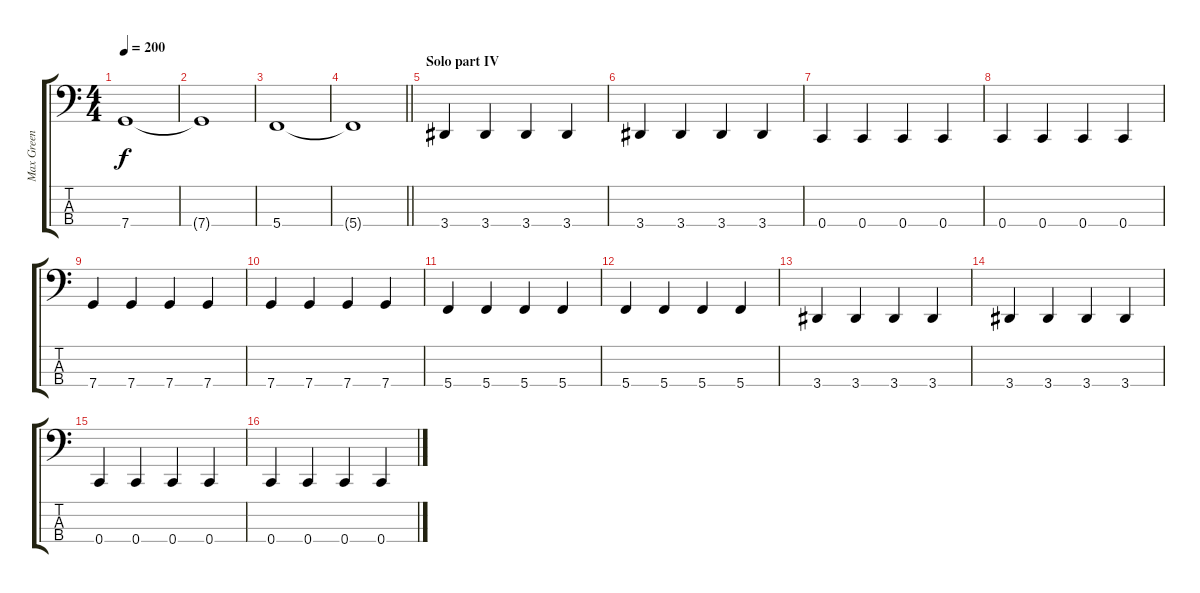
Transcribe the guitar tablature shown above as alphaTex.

\track ("Max Green" "Max Green") {instrument electricbassfinger}
\staff {score tabs}
\tuning (F2 C2 G1 C1) {hide}
\ts (4 4)
\tempo 200
\clef f4
\ks c
7.4.1{dy f} |
7.4{t}.1 |
5.4.1 |
\barLineRight lightlight
5.4{t}.1 |
\section ("" "Solo part IV")
3.4.4 3.4.4 3.4.4 3.4.4 |
3.4.4 3.4.4 3.4.4 3.4.4 |
0.4.4 0.4.4 0.4.4 0.4.4 |
0.4.4 0.4.4 0.4.4 0.4.4 |
7.4.4 7.4.4 7.4.4 7.4.4 |
7.4.4 7.4.4 7.4.4 7.4.4 |
5.4.4 5.4.4 5.4.4 5.4.4 |
5.4.4 5.4.4 5.4.4 5.4.4 |
3.4.4 3.4.4 3.4.4 3.4.4 |
3.4.4 3.4.4 3.4.4 3.4.4 |
0.4.4 0.4.4 0.4.4 0.4.4 |
0.4.4 0.4.4 0.4.4 0.4.4
